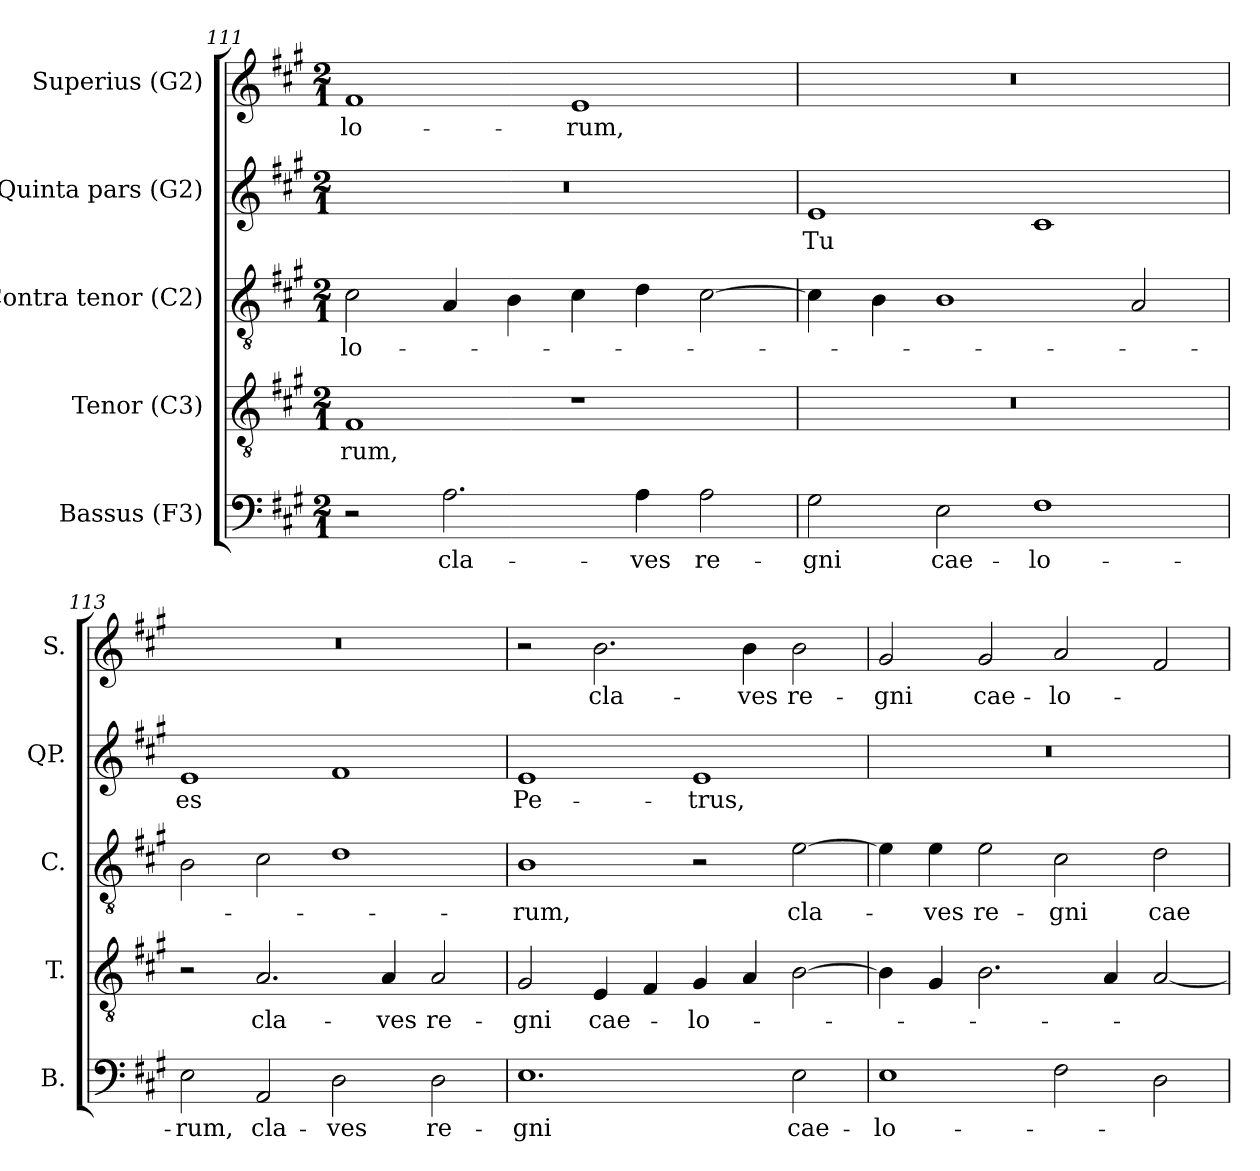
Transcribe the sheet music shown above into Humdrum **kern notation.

**kern	**text	**kern	**text	**kern	**text	**kern	**text	**kern	**text
*part5	*part5	*part4	*part4	*part3	*part3	*part2	*part2	*part1	*part1
*staff5	*staff5	*staff4	*staff4	*staff3	*staff3	*staff2	*staff2	*staff1	*staff1
*I"Bassus (F3)	*	*I"Tenor (C3)	*	*I"Contra tenor (C2)	*	*I"Quinta pars (G2)	*	*I"Superius (G2)	*
*I'B.	*	*I'T.	*	*I'C.	*	*I'QP.	*	*I'S.	*
*clefF4	*	*clefGv2	*	*clefGv2	*	*clefG2	*	*clefG2	*
*	*	*ITrd7c12	*	*ITrd7c12	*	*ITrd7c12	*	*	*
*k[f#c#g#]	*	*k[f#c#g#]	*	*k[f#c#g#]	*	*k[f#c#g#]	*	*k[f#c#g#]	*
*A:	*	*A:	*	*A:	*	*A:	*	*A:	*
*M2/1	*	*M2/1	*	*M2/1	*	*M2/1	*	*M2/1	*
=111	=111	=111	=111	=111	=111	=111	=111	=111	=111
!	!	!	!LO:LY:b:color=#000000	!	!	!	!	!	!
!	!	!	!	!	!LO:LY:b:color=#000000	!LO:N:vis=1	!	!	!
!	!	!	!	!	!	!	!	!	!LO:LY:b:color=#000000
2r	.	1FF#i	-rum,	2C#i\	-lo-	0r	.	1f#i	-lo-
!	!LO:LY:b:color=#000000	!	!	!	!	!	!	!	!
2.Ai\	cla-	.	.	4AAi/	.	.	.	.	.
.	.	.	.	4BBi\	.	.	.	.	.
!	!	!	!	!	!	!	!	!	!LO:LY:b:color=#000000
.	.	1r	.	4C#i\	.	.	.	1ei	-rum,
!	!LO:LY:b:color=#000000	!	!	!	!	!	!	!	!
4Ai\	-ves	.	.	4Di\	.	.	.	.	.
!	!LO:LY:b:color=#000000	!	!	!	!	!	!	!	!
2Ai\	re-	.	.	[2C#i\	.	.	.	.	.
!!LO:PB:g=z
=112	=112	=112	=112	=112	=112	=112	=112	=112	=112
!	!LO:LY:b:color=#000000	!LO:N:vis=1	!	!	!	!	!	!	!
!	!	!	!	!	!	!	!LO:LY:b:color=#000000	!LO:N:vis=1	!
2G#i\	-gni	0r	.	4C#i\]	.	1Ei	Tu	0r	.
.	.	.	.	4BBi\	.	.	.	.	.
!	!LO:LY:b:color=#000000	!	!	!	!	!	!	!	!
2Ei\	cae-	.	.	1BBi	.	.	.	.	.
!	!LO:LY:b:color=#000000	!	!	!	!	!	!	!	!
1F#i	-lo-	.	.	.	.	1C#i	.	.	.
.	.	.	.	2AAi/	.	.	.	.	.
=113	=113	=113	=113	=113	=113	=113	=113	=113	=113
!	!LO:LY:b:color=#000000	!	!	!	!	!	!	!	!
!	!	!	!	!	!	!	!LO:LY:b:color=#000000	!LO:N:vis=1	!
2Ei\	-rum,	2r	.	2BBi\	.	1Ei	es	0r	.
!	!LO:LY:b:color=#000000	!	!	!	!	!	!	!	!
!	!	!	!LO:LY:b:color=#000000	!	!	!	!	!	!
2AAi/	cla-	2.AAi/	cla-	2C#i\	.	.	.	.	.
!	!LO:LY:b:color=#000000	!	!	!	!	!	!	!	!
2Di\	-ves	.	.	1Di	.	1F#i	.	.	.
!	!	!	!LO:LY:b:color=#000000	!	!	!	!	!	!
.	.	4AAi/	-ves	.	.	.	.	.	.
!	!LO:LY:b:color=#000000	!	!	!	!	!	!	!	!
!	!	!	!LO:LY:b:color=#000000	!	!	!	!	!	!
2Di\	re-	2AAi/	re-	.	.	.	.	.	.
=114	=114	=114	=114	=114	=114	=114	=114	=114	=114
!	!LO:LY:b:color=#000000	!	!	!	!	!	!	!	!
!	!	!	!LO:LY:b:color=#000000	!	!	!	!	!	!
!	!	!	!	!	!LO:LY:b:color=#000000	!	!	!	!
!	!	!	!	!	!	!	!LO:LY:b:color=#000000	!	!
1.Ei	-gni	2GG#i/	-gni	1BBi	-rum,	1Ei	Pe-	2r	.
!	!	!	!LO:LY:b:color=#000000	!	!	!	!	!	!
!	!	!	!	!	!	!	!	!	!LO:LY:b:color=#000000
.	.	4EEi/	cae-	.	.	.	.	2.bi\	cla-
.	.	4FF#i/	.	.	.	.	.	.	.
!	!	!	!LO:LY:b:color=#000000	!	!	!	!	!	!
!	!	!	!	!	!	!	!LO:LY:b:color=#000000	!	!
.	.	4GG#i/	-lo-	2r	.	1Ei	-trus,	.	.
!	!	!	!	!	!	!	!	!	!LO:LY:b:color=#000000
.	.	4AAi/	.	.	.	.	.	4bi\	-ves
!	!LO:LY:b:color=#000000	!	!	!	!	!	!	!	!
!	!	!	!	!	!LO:LY:b:color=#000000	!	!	!	!
!	!	!	!	!	!	!	!	!	!LO:LY:b:color=#000000
2Ei\	cae-	[2BBi\	.	[2Ei\	cla-	.	.	2bi\	re-
=115	=115	=115	=115	=115	=115	=115	=115	=115	=115
!	!LO:LY:b:color=#000000	!	!	!	!	!LO:N:vis=1	!	!	!
!	!	!	!	!	!	!	!	!	!LO:LY:b:color=#000000
1Ei	-lo-	4BBi\]	.	4Ei\]	.	0r	.	2g#i/	-gni
!	!	!	!	!	!LO:LY:b:color=#000000	!	!	!	!
.	.	4GG#i/	.	4Ei\	-ves	.	.	.	.
!	!	!	!	!	!LO:LY:b:color=#000000	!	!	!	!
!	!	!	!	!	!	!	!	!	!LO:LY:b:color=#000000
.	.	2.BBi\	.	2Ei\	re-	.	.	2g#i/	cae-
!	!	!	!	!	!LO:LY:b:color=#000000	!	!	!	!
!	!	!	!	!	!	!	!	!	!LO:LY:b:color=#000000
2F#i\	.	.	.	2C#i\	-gni	.	.	2ai/	-lo-
.	.	4AAi/	.	.	.	.	.	.	.
!	!	!	!	!	!LO:LY:b:color=#000000	!	!	!	!
2Di\	.	[2AAi/	.	2Di\	cae-	.	.	2f#i/	.
=	=	=	=	=	=	=	=	=	=
*-	*-	*-	*-	*-	*-	*-	*-	*-	*-
